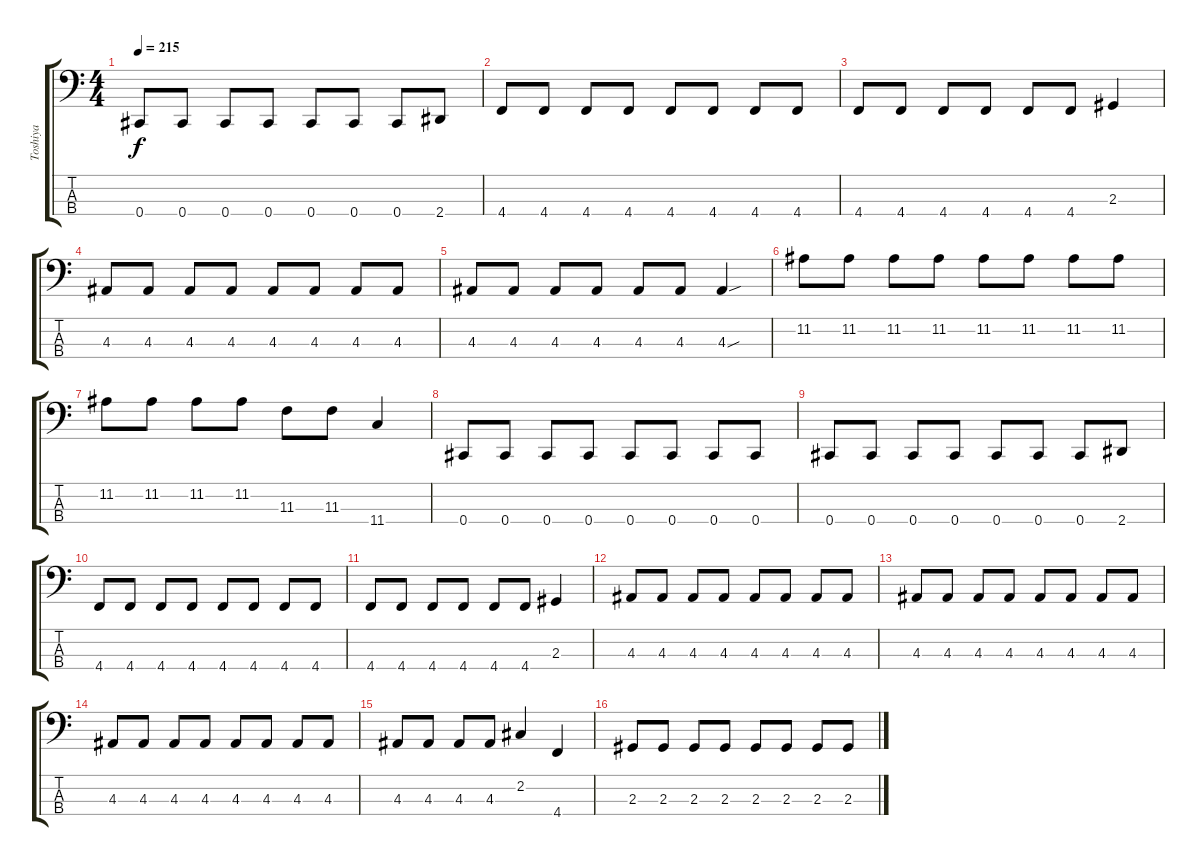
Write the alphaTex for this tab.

\track ("Toshiya" "Toshiya") {instrument electricbasspick}
\staff {score tabs}
\tuning (E2 B1 Gb1 Db1) {hide}
\ts (4 4)
\tempo 215
\clef f4
\ks aminor
0.4.8{dy f} 0.4.8 0.4.8 0.4.8 0.4.8 0.4.8 0.4.8 2.4.8 |
4.4.8 4.4.8 4.4.8 4.4.8 4.4.8 4.4.8 4.4.8 4.4.8 |
4.4.8 4.4.8 4.4.8 4.4.8 4.4.8 4.4.8 2.3.4 |
4.3.8 4.3.8 4.3.8 4.3.8 4.3.8 4.3.8 4.3.8 4.3.8 |
4.3.8 4.3.8 4.3.8 4.3.8 4.3.8 4.3.8 4.3{sou}.4 |
11.2.8 11.2.8 11.2.8 11.2.8 11.2.8 11.2.8 11.2.8 11.2.8 |
11.2.8 11.2.8 11.2.8 11.2.8 11.3.8 11.3.8 11.4.4 |
0.4.8 0.4.8 0.4.8 0.4.8 0.4.8 0.4.8 0.4.8 0.4.8 |
0.4.8 0.4.8 0.4.8 0.4.8 0.4.8 0.4.8 0.4.8 2.4.8 |
4.4.8 4.4.8 4.4.8 4.4.8 4.4.8 4.4.8 4.4.8 4.4.8 |
4.4.8 4.4.8 4.4.8 4.4.8 4.4.8 4.4.8 2.3.4 |
4.3.8 4.3.8 4.3.8 4.3.8 4.3.8 4.3.8 4.3.8 4.3.8 |
4.3.8 4.3.8 4.3.8 4.3.8 4.3.8 4.3.8 4.3.8 4.3.8 |
4.3.8 4.3.8 4.3.8 4.3.8 4.3.8 4.3.8 4.3.8 4.3.8 |
4.3.8 4.3.8 4.3.8 4.3.8 2.2.4 4.4.4 |
2.3.8 2.3.8 2.3.8 2.3.8 2.3.8 2.3.8 2.3.8 2.3.8
